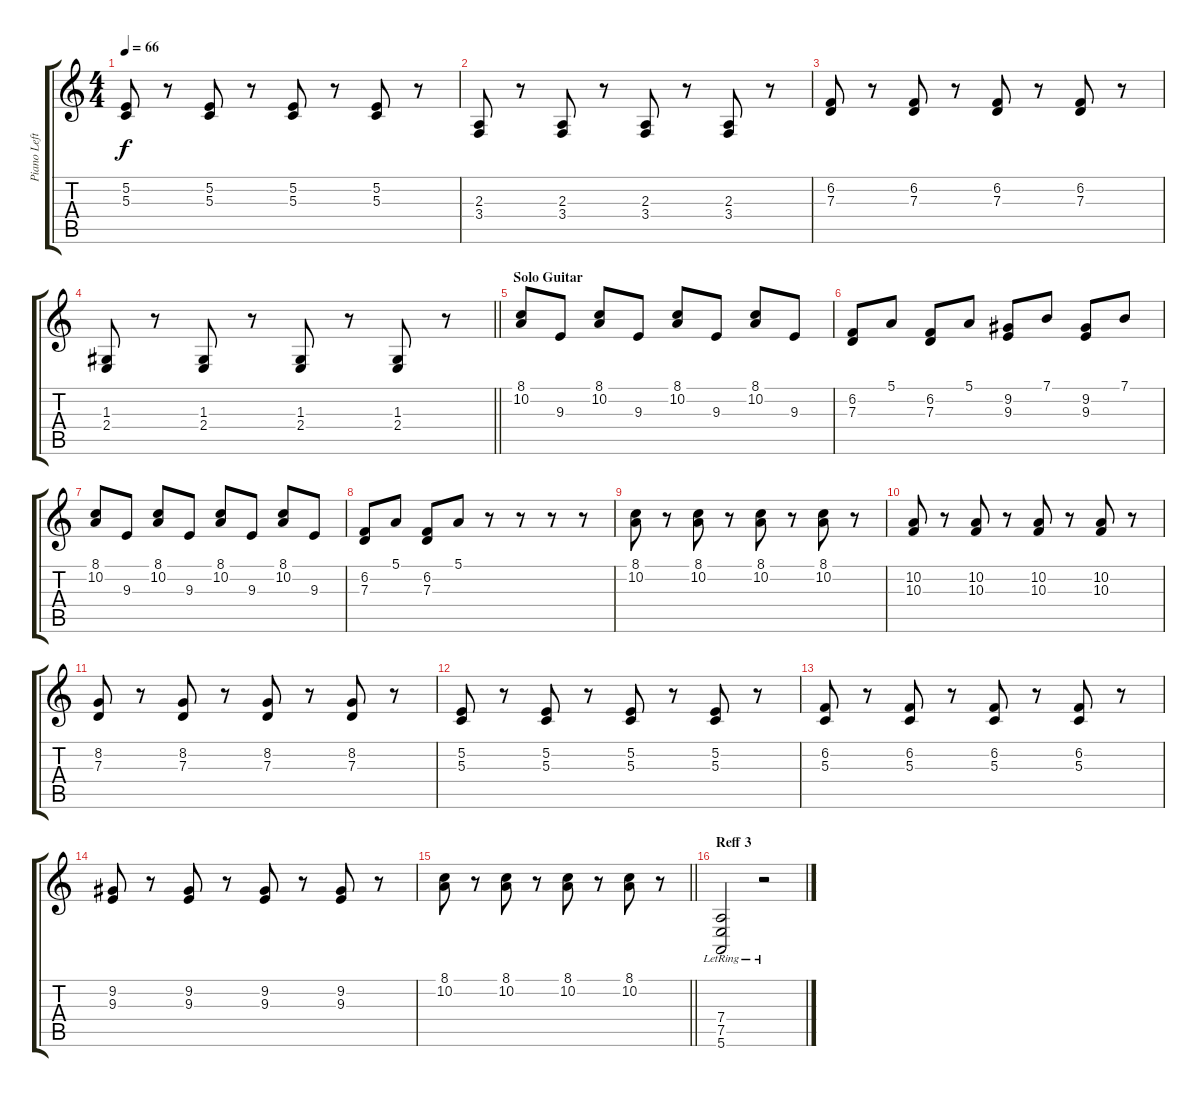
\track ("Piano Left Hand" "Piano Left") {instrument acousticgrandpiano}
\staff {score tabs}
\tuning (E4 B3 G3 D3 A2 E2) {hide}
\ts (4 4)
\tempo 66
\clef g2
\ks c
(5.2 5.3).8{dy f} r.8 (5.2 5.3).8 r.8 (5.2 5.3).8 r.8 (5.2 5.3).8 r.8 |
(2.3 3.4).8 r.8 (2.3 3.4).8 r.8 (2.3 3.4).8 r.8 (2.3 3.4).8 r.8 |
(6.2 7.3).8 r.8 (6.2 7.3).8 r.8 (6.2 7.3).8 r.8 (6.2 7.3).8 r.8 |
\barLineRight lightlight
(1.3 2.4).8 r.8 (1.3 2.4).8 r.8 (1.3 2.4).8 r.8 (1.3 2.4).8 r.8 |
\section ("" "Solo Guitar")
(8.1 10.2).8 9.3.8 (8.1 10.2).8 9.3.8 (8.1 10.2).8 9.3.8 (8.1 10.2).8 9.3.8 |
(6.2 7.3).8 5.1.8 (6.2 7.3).8 5.1.8 (9.2 9.3).8 7.1.8 (9.2 9.3).8 7.1.8 |
(8.1 10.2).8 9.3.8 (8.1 10.2).8 9.3.8 (8.1 10.2).8 9.3.8 (8.1 10.2).8 9.3.8 |
(6.2 7.3).8 5.1.8 (6.2 7.3).8 5.1.8 r.8 r.8 r.8 r.8 |
(8.1 10.2).8 r.8 (8.1 10.2).8 r.8 (8.1 10.2).8 r.8 (8.1 10.2).8 r.8 |
(10.2 10.3).8 r.8 (10.2 10.3).8 r.8 (10.2 10.3).8 r.8 (10.2 10.3).8 r.8 |
(8.2 7.3).8 r.8 (8.2 7.3).8 r.8 (8.2 7.3).8 r.8 (8.2 7.3).8 r.8 |
(5.2 5.3).8 r.8 (5.2 5.3).8 r.8 (5.2 5.3).8 r.8 (5.2 5.3).8 r.8 |
(6.2 5.3).8 r.8 (6.2 5.3).8 r.8 (6.2 5.3).8 r.8 (6.2 5.3).8 r.8 |
(9.2 9.3).8 r.8 (9.2 9.3).8 r.8 (9.2 9.3).8 r.8 (9.2 9.3).8 r.8 |
\barLineRight lightlight
(8.1 10.2).8 r.8 (8.1 10.2).8 r.8 (8.1 10.2).8 r.8 (8.1 10.2).8 r.8 |
\section ("" "Reff 3")
(7.4{lr} 7.5 5.6).2 r.2
